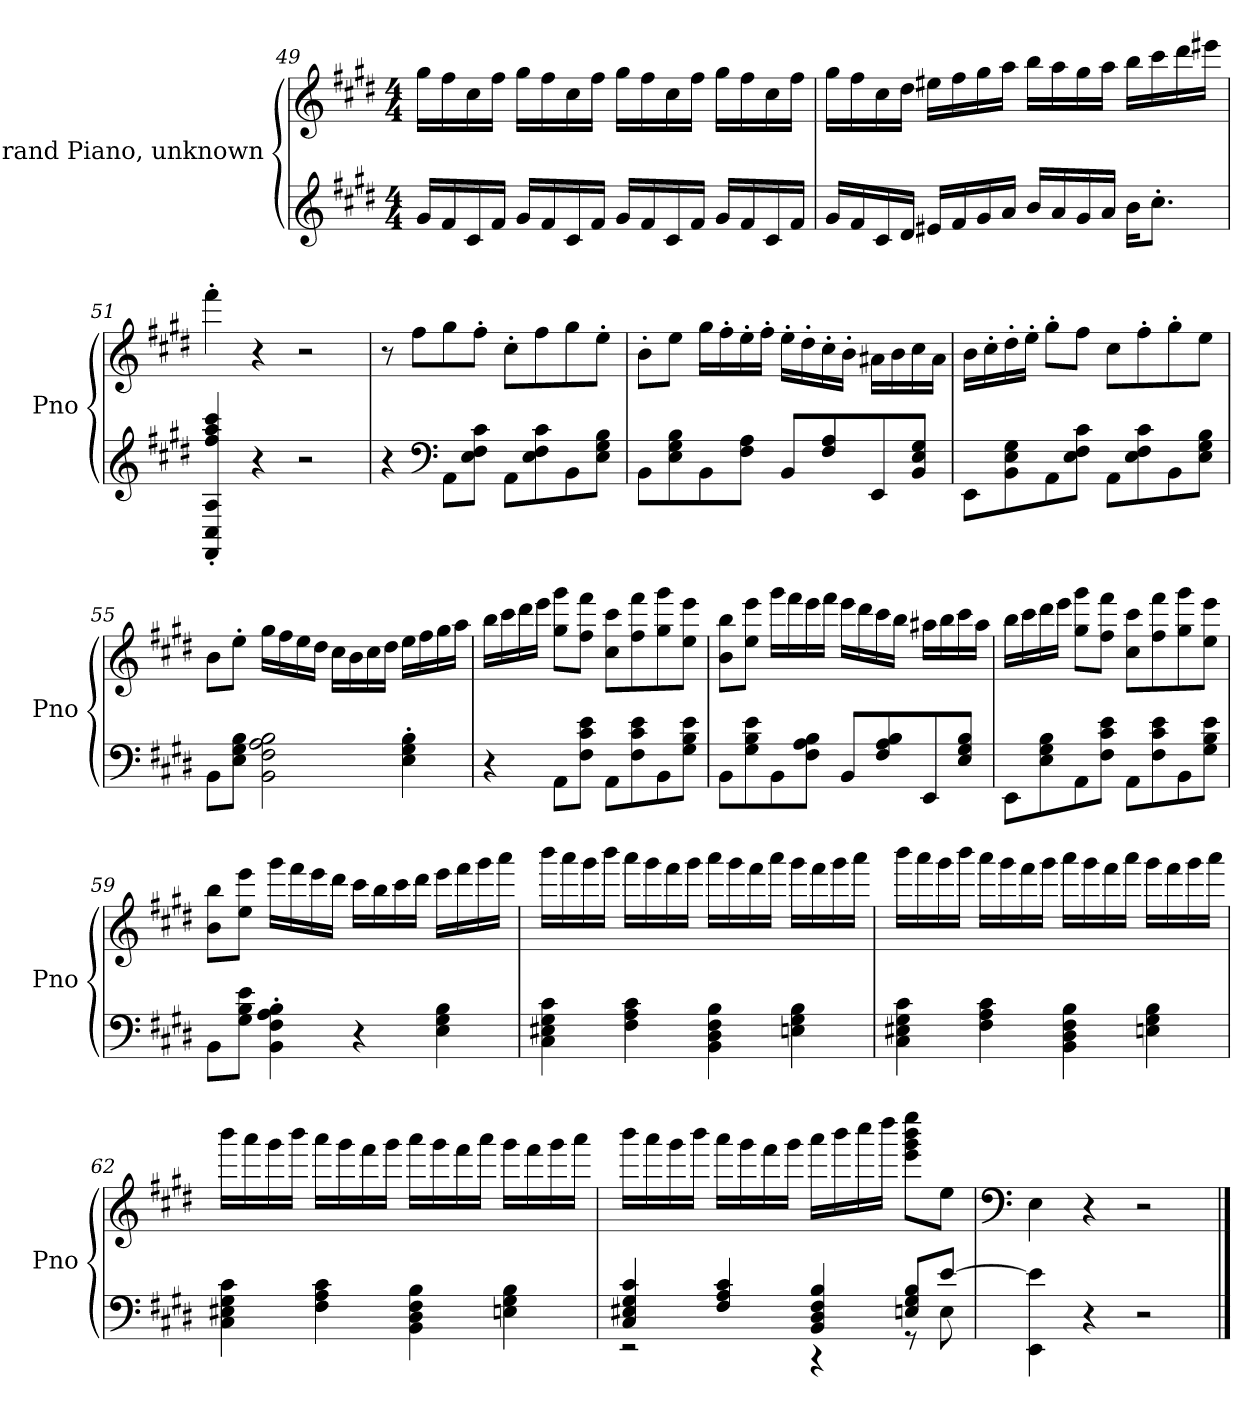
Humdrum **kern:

**kern	**kern
*part1	*part1
*staff2	*staff1
*I"Grand Piano, unknown	*
*I'Pno	*
!!LO:LB:g=z
*clefG2	*clefG2
*k[f#c#g#d#]	*k[f#c#g#d#]
*M4/4	*M4/4
=49	=49
16g#/LL	16gg#\LL
16f#/	16ff#\
16c#/	16cc#\
16f#/JJ	16ff#\JJ
16g#/LL	16gg#\LL
16f#/	16ff#\
16c#/	16cc#\
16f#/JJ	16ff#\JJ
16g#/LL	16gg#\LL
16f#/	16ff#\
16c#/	16cc#\
16f#/JJ	16ff#\JJ
16g#/LL	16gg#\LL
16f#/	16ff#\
16c#/	16cc#\
16f#/JJ	16ff#\JJ
=50	=50
16g#/LL	16gg#\LL
16f#/	16ff#\
16c#/	16cc#\
16d#/JJ	16dd#\JJ
16e#X/LL	16ee#X\LL
16f#/	16ff#\
16g#/	16gg#\
16a/JJ	16aa\JJ
16b/LL	16bb\LL
16a/	16aa\
16g#/	16gg#\
16a/JJ	16aa\JJ
16b\KL	16bb\LL
8.cc#'\J	16ccc#\
.	16ddd#\
.	16eee#X\JJ
=51	=51
4FF#/' 4C#/' 4A/' 4ff#/' 4aa/' 4ccc#/'	4fff#'\
4r	4r
2r	2r
!!LO:LB:g=z
=52	=52
4r	8r
.	8ff#\L
*clefF4	*
8AA\L	8gg#\
8E\ 8F#\ 8c#\J	8ff#'\J
8AA\L	8cc#'\L
8E\ 8F#\ 8c#\	8ff#\
8BB\	8gg#\
8E\ 8G#\ 8B\J	8ee'\J
=53	=53
8BB\L	8b'\L
8E\ 8G#\ 8B\	8ee\J
8BB\	16gg#\LL
.	16ff#'\
8F#\ 8A\J	16ee'\
.	16ff#'\JJ
8BB/L	16ee'\LL
.	16dd#'\
8F#/ 8A/	16cc#'\
.	16b'\JJ
8EE/	16a#X\LL
.	16b\
8BB/ 8E/ 8G#/J	16cc#\
.	16a#\JJ
=54	=54
8EE\L	16b\LL
.	16cc#'\
8BB\ 8E\ 8G#\	16dd#'\
.	16ee'\JJ
8AA\	8gg#'\L
8E\ 8F#\ 8c#\J	8ff#\J
8AA\L	8cc#\L
8E\ 8F#\ 8c#\	8ff#'\
8BB\	8gg#'\
8E\ 8G#\ 8B\J	8ee\J
!!LO:LB:g=z
=55	=55
8BB\L	8b\L
8E\ 8G#\ 8B\J	8ee'\J
2BB\ 2F#\ 2A\ 2B\	16gg#\LL
.	16ff#\
.	16ee\
.	16dd#\JJ
.	16cc#\LL
.	16b\
.	16cc#\
.	16dd#\JJ
4E\' 4G#\' 4B\'	16ee\LL
.	16ff#\
.	16gg#\
.	16aa\JJ
=56	=56
4r	16bb\LL
.	16ccc#\
.	16ddd#\
.	16eee\JJ
8AA\L	8gg#\ 8ggg#\L
8F#\ 8c#\ 8e\J	8ff#\ 8fff#\J
8AA\L	8cc#\ 8ccc#\L
8F#\ 8c#\ 8e\	8ff#\ 8fff#\
8BB\	8gg#\ 8ggg#\
8G#\ 8B\ 8e\J	8ee\ 8eee\J
!!LO:LB:g=z
=57	=57
8BB\L	8b\ 8bb\L
8G#\ 8B\ 8e\	8ee\ 8eee\J
8BB\	16ggg#\LL
.	16fff#\
8F#\ 8A\ 8B\J	16eee\
.	16fff#\JJ
8BB/L	16eee\LL
.	16ddd#\
8F#/ 8A/ 8B/	16ccc#\
.	16bb\JJ
8EE/	16aa#X\LL
.	16bb\
8E/ 8G#/ 8B/J	16ccc#\
.	16aa#\JJ
=58	=58
8EE\L	16bb\LL
.	16ccc#\
8E\ 8G#\ 8B\	16ddd#\
.	16eee\JJ
8AA\	8gg#\ 8ggg#\L
8F#\ 8c#\ 8e\J	8ff#\ 8fff#\J
8AA\L	8cc#\ 8ccc#\L
8F#\ 8c#\ 8e\	8ff#\ 8fff#\
8BB\	8gg#\ 8ggg#\
8G#\ 8B\ 8e\J	8ee\ 8eee\J
!!LO:PB:g=z
=59	=59
8BB\L	8b\ 8bb\L
8G#\ 8B\ 8e\J	8ee\ 8eee\J
4BB\' 4F#\' 4A\' 4B\'	16ggg#\LL
.	16fff#\
.	16eee\
.	16ddd#\JJ
4r	16ccc#\LL
.	16bb\
.	16ccc#\
.	16ddd#\JJ
4E\ 4G#\ 4B\	16eee\LL
.	16fff#\
.	16ggg#\
.	16aaa\JJ
=60	=60
4C#\ 4E#X\ 4G#\ 4c#\	16bbb\LL
.	16aaa\
.	16ggg#\
.	16bbb\JJ
4F#\ 4A\ 4c#\	16aaa\LL
.	16ggg#\
.	16fff#\
.	16ggg#\JJ
4BB\ 4D#\ 4F#\ 4B\	16aaa\LL
.	16ggg#\
.	16fff#\
.	16aaa\JJ
4En\ 4G#\ 4B\	16ggg#\LL
.	16fff#\
.	16ggg#\
.	16aaa\JJ
!!LO:LB:g=z
=61	=61
4C#\ 4E#X\ 4G#\ 4c#\	16bbb\LL
.	16aaa\
.	16ggg#\
.	16bbb\JJ
4F#\ 4A\ 4c#\	16aaa\LL
.	16ggg#\
.	16fff#\
.	16ggg#\JJ
4BB\ 4D#\ 4F#\ 4B\	16aaa\LL
.	16ggg#\
.	16fff#\
.	16aaa\JJ
4En\ 4G#\ 4B\	16ggg#\LL
.	16fff#\
.	16ggg#\
.	16aaa\JJ
=62	=62
4C#\ 4E#X\ 4G#\ 4c#\	16bbb\LL
.	16aaa\
.	16ggg#\
.	16bbb\JJ
4F#\ 4A\ 4c#\	16aaa\LL
.	16ggg#\
.	16fff#\
.	16ggg#\JJ
4BB\ 4D#\ 4F#\ 4B\	16aaa\LL
.	16ggg#\
.	16fff#\
.	16aaa\JJ
4En\ 4G#\ 4B\	16ggg#\LL
.	16fff#\
.	16ggg#\
.	16aaa\JJ
!!LO:LB:g=z
=63	=63
*^	*
4C#/ 4E#X/ 4G#/ 4c#/	2r	16bbb\LL
.	.	16aaa\
.	.	16ggg#\
.	.	16bbb\JJ
4F#/ 4A/ 4c#/	.	16aaa\LL
.	.	16ggg#\
.	.	16fff#\
.	.	16ggg#\JJ
4BB/ 4D#/ 4F#/ 4B/	4r	16aaa\LL
.	.	16bbb\
.	.	16cccc#\
.	.	16dddd#\JJ
8En/ 8G#/ 8B/L	8r	8eee\ 8ggg#\ 8bbb\ 8eeee\L
[8e/J	8E\	8ee\J
*v	*v	*
=64	=64
*	*clefF4
4EE\ 4e\]	4E\
4r	4r
2r	2r
==	==
*-	*-
